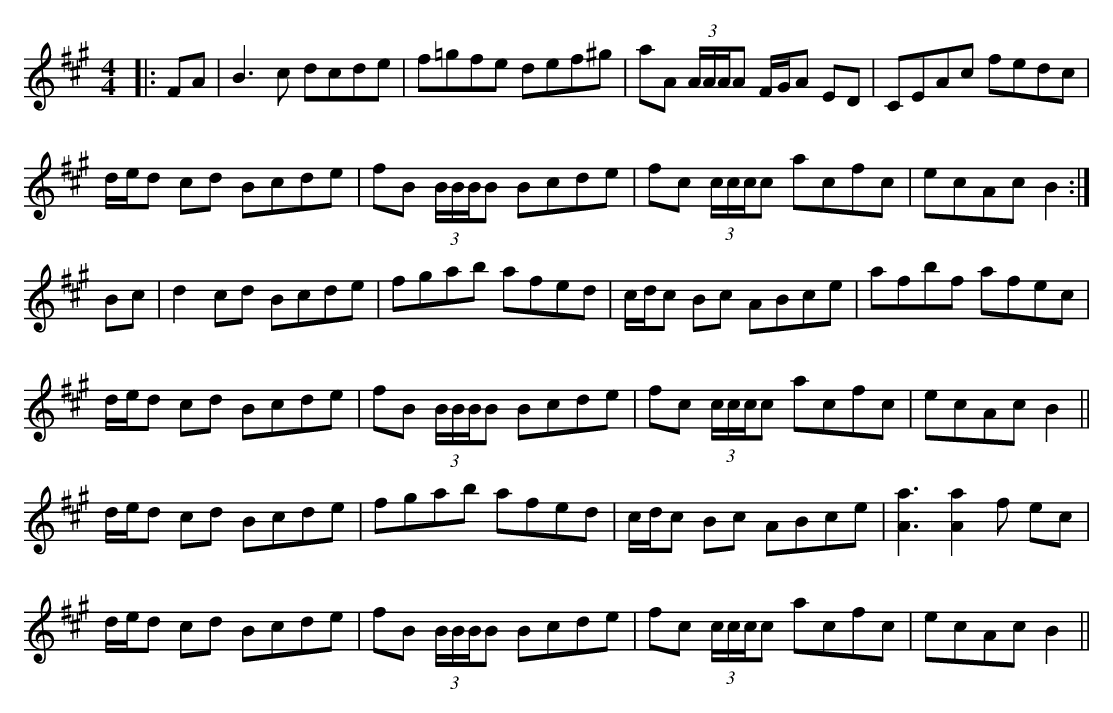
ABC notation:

X:1
M:4/4
K:Bdor
|:FA|B3 c dcde|f=gfe def^g|aA (3A/A/A/A F/G/A ED|CEAc fedc|
d/e/d cd Bcde|fB (3B/B/B/B Bcde|fc (3c/c/c/c acfc|ecAc B2:|
Bc|d2 cd Bcde|fgab afed|c/d/c Bc ABce|afbf afec|
d/e/d cd Bcde|fB (3B/B/B/B Bcde|fc (3c/c/c/c acfc|ecAc B2||
d/e/d cd Bcde|fgab afed|c/d/c Bc ABce|[a3A3] [a2A2] f ec|
d/e/d cd Bcde|fB (3B/B/B/B Bcde|fc (3c/c/c/c acfc|ecAc B2||
